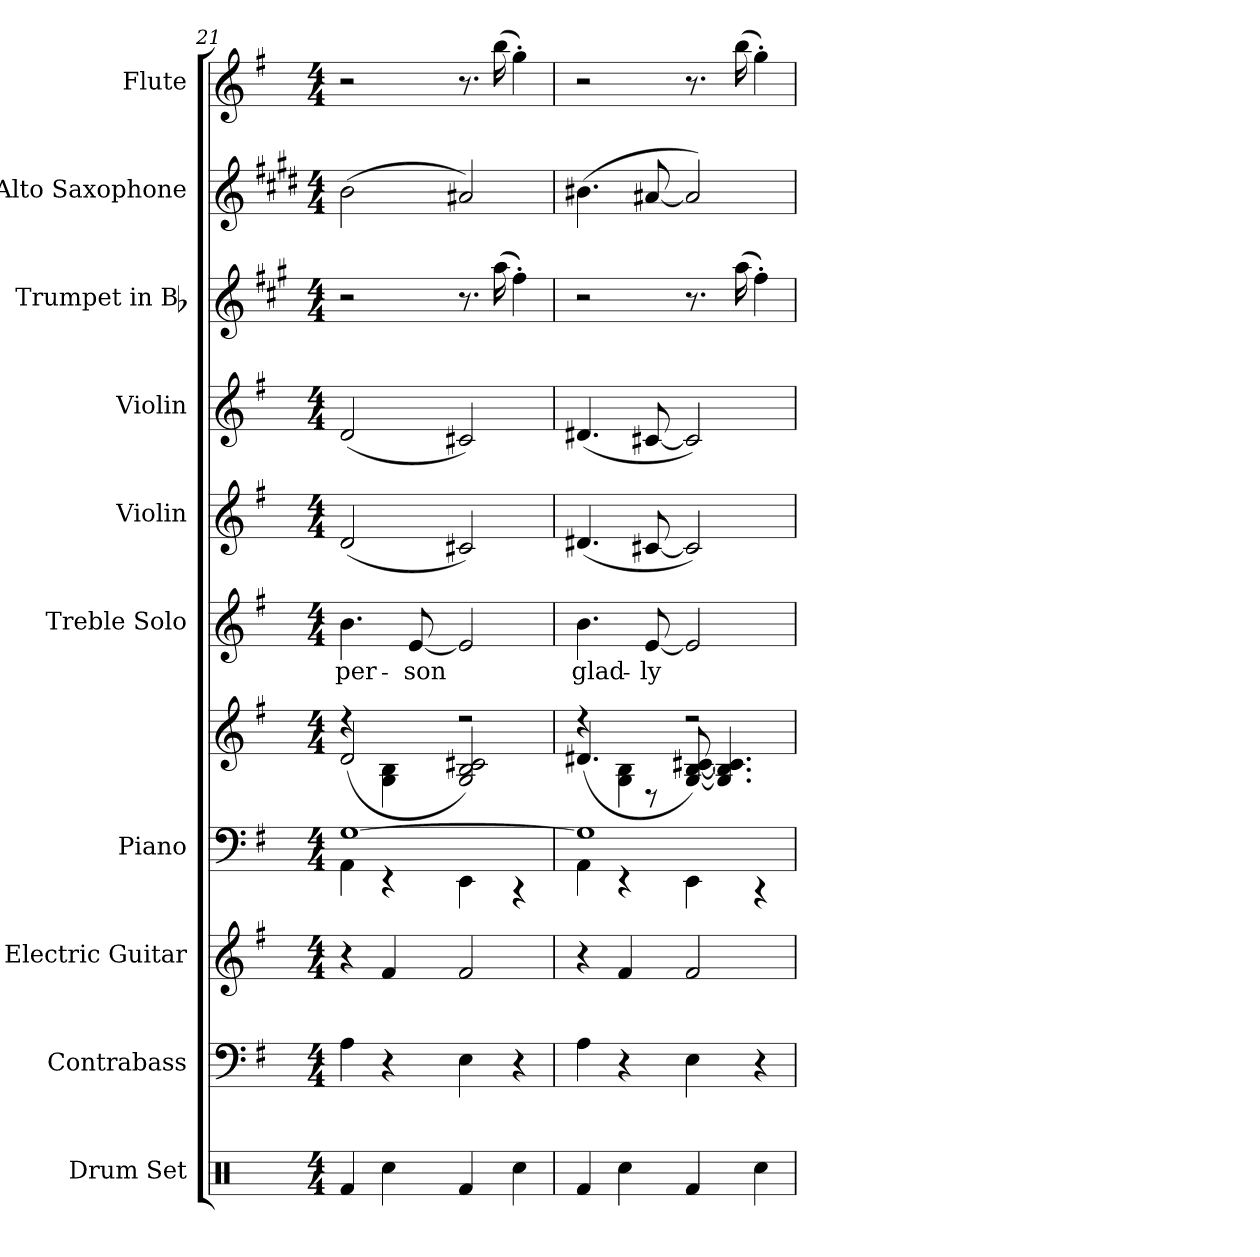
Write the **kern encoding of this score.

**kern	**kern	**kern	**kern	**kern	**kern	**text	**kern	**kern	**kern	**kern	**kern
*part10	*part9	*part8	*part7	*part7	*part6	*part6	*part5	*part4	*part3	*part2	*part1
*staff11	*staff10	*staff9	*staff8	*staff7	*staff6	*staff6	*staff5	*staff4	*staff3	*staff2	*staff1
*I"Drum Set	*I"Contrabass	*I"Electric Guitar	*I"Piano	*	*I"Treble Solo	*	*I"Violin	*I"Violin	*I"Trumpet in Bb	*I"Alto Saxophone	*I"Flute
*I'Dr.	*I'Cb.	*I'E. Gtr.	*I'Pno.	*	*I'Tr. Solo	*	*I'Vln.	*I'Vln.	*I'Tpt.	*I'Alto Sax.	*I'Fl.
*clefX	*clefF4	*clefG2	*clefF4	*clefG2	*clefG2	*	*clefG2	*clefG2	*clefG2	*clefG2	*clefG2
*	*ITrd7c12	*ITrd7c12	*	*	*	*	*	*	*ITrd1c2	*ITrd5c9	*
*k[]	*k[f#]	*k[f#]	*k[f#]	*k[f#]	*k[f#]	*	*k[f#]	*k[f#]	*k[f#]	*k[f#]	*k[f#]
*C:	*G:	*G:	*G:	*G:	*G:	*	*G:	*G:	*G:	*G:	*G:
*M4/4	*M4/4	*M4/4	*M4/4	*M4/4	*M4/4	*	*M4/4	*M4/4	*M4/4	*M4/4	*M4/4
=21	=21	=21	=21	=21	=21	=21	=21	=21	=21	=21	=21
*	*	*	*^	*^	*	*	*	*	*	*	*
!	!	!	!	!	!	!	!	!LO:LY:b:color=#000000	!	!	!	!	!
4Rfi/	4AAi\	4r	[>1Gi	4AAi\	4r	(2di/	4.bi\	per-	(2di/	(2di/	2r	(2di\	2r
4Rcci\	4r	4F#i/	.	4r	4Gi\ 4Bi	.	.	.	.	.	.	.	.
!	!	!	!	!	!	!	!	!LO:LY:b:color=#000000	!	!	!	!	!
.	.	.	.	.	.	.	[<8ei/	-son	.	.	.	.	.
4Rfi/	4EEi\	2F#i/	.	4EEi\	2r	2Gi/ 2Bi 2c#Xi)	2ei/]	.	2c#Xi/)	2c#Xi/)	8.r	2c#Xi/)	8.r
.	.	.	.	.	.	.	.	.	.	.	(16ggi\	.	(16bbi\
4Rcci\	4r	.	.	4r	.	.	.	.	.	.	4ee'i\)	.	4gg'i\)
!!LO:PB:g=z
=22	=22	=22	=22	=22	=22	=22	=22	=22	=22	=22	=22	=22	=22
!	!	!	!	!	!	!	!	!LO:LY:b:color=#000000	!	!	!	!	!
4Rfi/	4AAi\	4r	1Gi]	4AAi\	4r	(4.d#Xi/	4.bi\	glad-	(4.d#Xi/	(4.d#Xi/	2r	(4.d#Xi\	2r
4Rcci\	4r	4F#i/	.	4r	4Gi\ 4Bi	.	.	.	.	.	.	.	.
!	!	!	!	!	!	!	!	!LO:LY:b:color=#000000	!	!	!	!	!
.	.	.	.	.	.	8r	[<8ei/	-ly	[<8c#Xi/	[<8c#Xi/	.	[<8c#Xi/	.
4Rfi/	4EEi\	2F#i/	.	4EEi\	2r	[<8Gi/ [<8Bi [>8c#Xi)	2ei/]	.	2c#i/])	2c#i/])	8.r	2c#i/])	8.r
.	.	.	.	.	.	4.Gi/] 4.Bi] 4.c#i]	.	.	.	.	.	.	.
.	.	.	.	.	.	.	.	.	.	.	(16ggi\	.	(16bbi\
4Rcci\	4r	.	.	4r	.	.	.	.	.	.	4ee'i\)	.	4gg'i\)
*	*	*	*v	*v	*	*	*	*	*	*	*	*	*
*	*	*	*	*v	*v	*	*	*	*	*	*	*
=	=	=	=	=	=	=	=	=	=	=	=
*-	*-	*-	*-	*-	*-	*-	*-	*-	*-	*-	*-
